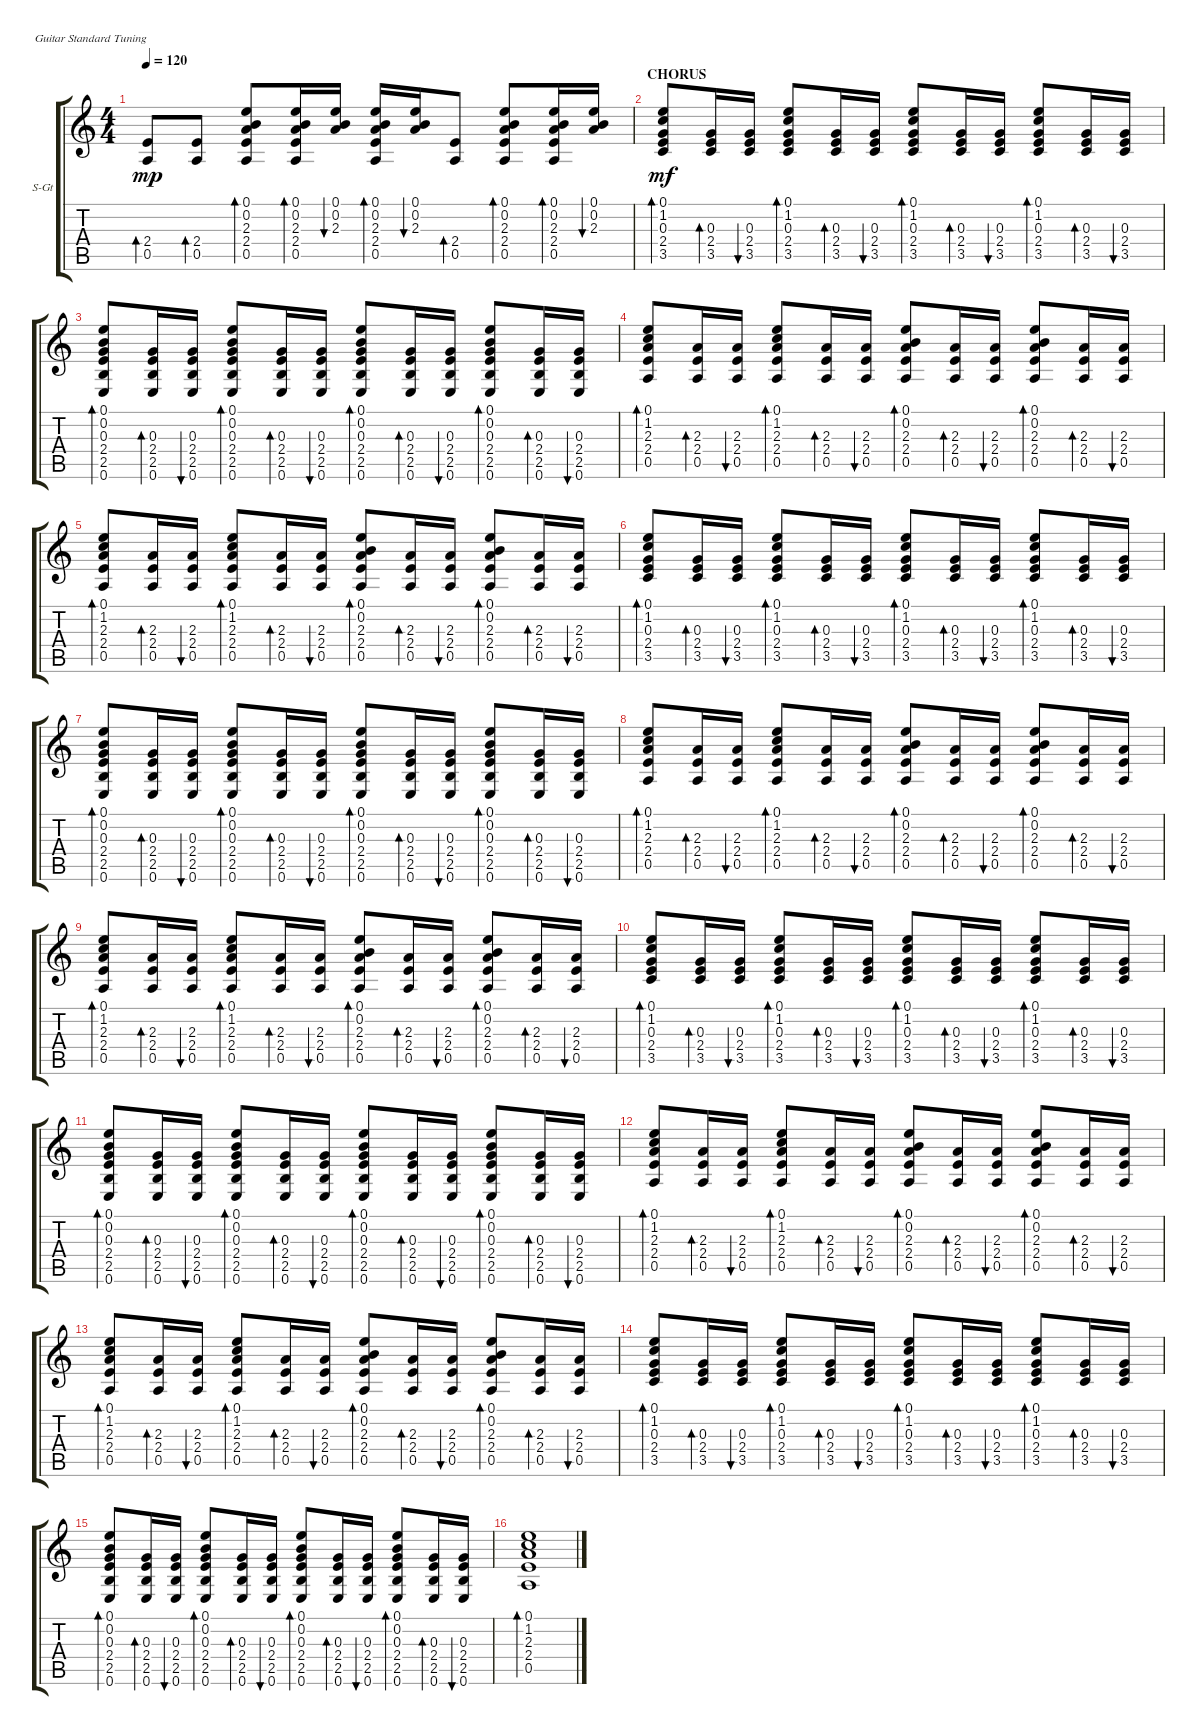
\defaultSystemsLayout 4
\bracketExtendMode groupsimilarinstruments
\firstSystemTrackNameOrientation horizontal
\otherSystemsTrackNameOrientation horizontal
\track ("Steel Guitar" "S-Gt") {instrument acousticguitarsteel}
\staff {score tabs}
\tuning (E4 B3 G3 D3 A2 E2)
\ts (4 4)
\tempo 120
\clef g2
\ks c
(0.5 2.4).8{bd 30 dy mp} (0.5 2.4).8{bd 30} (0.5 2.4 2.3 0.2 0.1).8{bd 30} (0.5 2.4 2.3 0.2 0.1).16{bd 30} (2.3 0.2 0.1).16{bu 30} (0.5 2.4 2.3 0.2 0.1).16{bd 30} (2.3 0.2 0.1).16{bu 30} (0.5 2.4).8{bd 30} (0.5 2.4 2.3 0.2 0.1).8{bd 30} (0.5 2.4 2.3 0.2 0.1).16{bd 30} (2.3 0.2 0.1).16{bu 30} |
\section ("" "CHORUS")
(3.5 2.4 0.3 1.2 0.1).8{bd 30 dy mf} (3.5 2.4 0.3).16{bd 30} (3.5 2.4 0.3).16{bu 30} (3.5 2.4 0.3 1.2 0.1).8{bd 30} (3.5 2.4 0.3).16{bd 30} (3.5 2.4 0.3).16{bu 30} (3.5 2.4 0.3 1.2 0.1).8{bd 30} (3.5 2.4 0.3).16{bd 30} (3.5 2.4 0.3).16{bu 30} (3.5 2.4 0.3 1.2 0.1).8{bd 30} (3.5 2.4 0.3).16{bd 30} (3.5 2.4 0.3).16{bu 30} |
(2.5 2.4 0.3 0.2 0.1 0.6).8{bd 30} (2.5 2.4 0.3 0.6).16{bd 30} (2.5 2.4 0.3 0.6).16{bu 30} (2.5 2.4 0.3 0.2 0.1 0.6).8{bd 30} (2.5 2.4 0.3 0.6).16{bd 30} (2.5 2.4 0.3 0.6).16{bu 30} (2.5 2.4 0.3 0.2 0.1 0.6).8{bd 30} (2.5 2.4 0.3 0.6).16{bd 30} (2.5 2.4 0.3 0.6).16{bu 30} (2.5 2.4 0.3 0.2 0.1 0.6).8{bd 30} (2.5 2.4 0.3 0.6).16{bd 30} (2.5 2.4 0.3 0.6).16{bu 30} |
(0.5 2.4 2.3 1.2 0.1).8{bd 30} (0.5 2.4 2.3).16{bd 30} (0.5 2.4 2.3).16{bu 30} (0.5 2.4 2.3 1.2 0.1).8{bd 30} (0.5 2.4 2.3).16{bd 30} (0.5 2.4 2.3).16{bu 30} (0.5 2.4 2.3 0.2 0.1).8{bd 30} (0.5 2.4 2.3).16{bd 30} (0.5 2.4 2.3).16{bu 30} (0.5 2.4 2.3 0.2 0.1).8{bd 30} (0.5 2.4 2.3).16{bd 30} (0.5 2.4 2.3).16{bu 30} |
(0.5 2.4 2.3 1.2 0.1).8{bd 30} (0.5 2.4 2.3).16{bd 30} (0.5 2.4 2.3).16{bu 30} (0.5 2.4 2.3 1.2 0.1).8{bd 30} (0.5 2.4 2.3).16{bd 30} (0.5 2.4 2.3).16{bu 30} (0.5 2.4 2.3 0.2 0.1).8{bd 30} (0.5 2.4 2.3).16{bd 30} (0.5 2.4 2.3).16{bu 30} (0.5 2.4 2.3 0.2 0.1).8{bd 30} (0.5 2.4 2.3).16{bd 30} (0.5 2.4 2.3).16{bu 30} |
(3.5 2.4 0.3 1.2 0.1).8{bd 30} (3.5 2.4 0.3).16{bd 30} (3.5 2.4 0.3).16{bu 30} (3.5 2.4 0.3 1.2 0.1).8{bd 30} (3.5 2.4 0.3).16{bd 30} (3.5 2.4 0.3).16{bu 30} (3.5 2.4 0.3 1.2 0.1).8{bd 30} (3.5 2.4 0.3).16{bd 30} (3.5 2.4 0.3).16{bu 30} (3.5 2.4 0.3 1.2 0.1).8{bd 30} (3.5 2.4 0.3).16{bd 30} (3.5 2.4 0.3).16{bu 30} |
(2.5 2.4 0.3 0.2 0.1 0.6).8{bd 30} (2.5 2.4 0.3 0.6).16{bd 30} (2.5 2.4 0.3 0.6).16{bu 30} (2.5 2.4 0.3 0.2 0.1 0.6).8{bd 30} (2.5 2.4 0.3 0.6).16{bd 30} (2.5 2.4 0.3 0.6).16{bu 30} (2.5 2.4 0.3 0.2 0.1 0.6).8{bd 30} (2.5 2.4 0.3 0.6).16{bd 30} (2.5 2.4 0.3 0.6).16{bu 30} (2.5 2.4 0.3 0.2 0.1 0.6).8{bd 30} (2.5 2.4 0.3 0.6).16{bd 30} (2.5 2.4 0.3 0.6).16{bu 30} |
(0.5 2.4 2.3 1.2 0.1).8{bd 30} (0.5 2.4 2.3).16{bd 30} (0.5 2.4 2.3).16{bu 30} (0.5 2.4 2.3 1.2 0.1).8{bd 30} (0.5 2.4 2.3).16{bd 30} (0.5 2.4 2.3).16{bu 30} (0.5 2.4 2.3 0.2 0.1).8{bd 30} (0.5 2.4 2.3).16{bd 30} (0.5 2.4 2.3).16{bu 30} (0.5 2.4 2.3 0.2 0.1).8{bd 30} (0.5 2.4 2.3).16{bd 30} (0.5 2.4 2.3).16{bu 30} |
(0.5 2.4 2.3 1.2 0.1).8{bd 30} (0.5 2.4 2.3).16{bd 30} (0.5 2.4 2.3).16{bu 30} (0.5 2.4 2.3 1.2 0.1).8{bd 30} (0.5 2.4 2.3).16{bd 30} (0.5 2.4 2.3).16{bu 30} (0.5 2.4 2.3 0.2 0.1).8{bd 30} (0.5 2.4 2.3).16{bd 30} (0.5 2.4 2.3).16{bu 30} (0.5 2.4 2.3 0.2 0.1).8{bd 30} (0.5 2.4 2.3).16{bd 30} (0.5 2.4 2.3).16{bu 30} |
(3.5 2.4 0.3 1.2 0.1).8{bd 30} (3.5 2.4 0.3).16{bd 30} (3.5 2.4 0.3).16{bu 30} (3.5 2.4 0.3 1.2 0.1).8{bd 30} (3.5 2.4 0.3).16{bd 30} (3.5 2.4 0.3).16{bu 30} (3.5 2.4 0.3 1.2 0.1).8{bd 30} (3.5 2.4 0.3).16{bd 30} (3.5 2.4 0.3).16{bu 30} (3.5 2.4 0.3 1.2 0.1).8{bd 30} (3.5 2.4 0.3).16{bd 30} (3.5 2.4 0.3).16{bu 30} |
(2.5 2.4 0.3 0.2 0.1 0.6).8{bd 30} (2.5 2.4 0.3 0.6).16{bd 30} (2.5 2.4 0.3 0.6).16{bu 30} (2.5 2.4 0.3 0.2 0.1 0.6).8{bd 30} (2.5 2.4 0.3 0.6).16{bd 30} (2.5 2.4 0.3 0.6).16{bu 30} (2.5 2.4 0.3 0.2 0.1 0.6).8{bd 30} (2.5 2.4 0.3 0.6).16{bd 30} (2.5 2.4 0.3 0.6).16{bu 30} (2.5 2.4 0.3 0.2 0.1 0.6).8{bd 30} (2.5 2.4 0.3 0.6).16{bd 30} (2.5 2.4 0.3 0.6).16{bu 30} |
(0.5 2.4 2.3 1.2 0.1).8{bd 30} (0.5 2.4 2.3).16{bd 30} (0.5 2.4 2.3).16{bu 30} (0.5 2.4 2.3 1.2 0.1).8{bd 30} (0.5 2.4 2.3).16{bd 30} (0.5 2.4 2.3).16{bu 30} (0.5 2.4 2.3 0.2 0.1).8{bd 30} (0.5 2.4 2.3).16{bd 30} (0.5 2.4 2.3).16{bu 30} (0.5 2.4 2.3 0.2 0.1).8{bd 30} (0.5 2.4 2.3).16{bd 30} (0.5 2.4 2.3).16{bu 30} |
(0.5 2.4 2.3 1.2 0.1).8{bd 30} (0.5 2.4 2.3).16{bd 30} (0.5 2.4 2.3).16{bu 30} (0.5 2.4 2.3 1.2 0.1).8{bd 30} (0.5 2.4 2.3).16{bd 30} (0.5 2.4 2.3).16{bu 30} (0.5 2.4 2.3 0.2 0.1).8{bd 30} (0.5 2.4 2.3).16{bd 30} (0.5 2.4 2.3).16{bu 30} (0.5 2.4 2.3 0.2 0.1).8{bd 30} (0.5 2.4 2.3).16{bd 30} (0.5 2.4 2.3).16{bu 30} |
(3.5 2.4 0.3 1.2 0.1).8{bd 30} (3.5 2.4 0.3).16{bd 30} (3.5 2.4 0.3).16{bu 30} (3.5 2.4 0.3 1.2 0.1).8{bd 30} (3.5 2.4 0.3).16{bd 30} (3.5 2.4 0.3).16{bu 30} (3.5 2.4 0.3 1.2 0.1).8{bd 30} (3.5 2.4 0.3).16{bd 30} (3.5 2.4 0.3).16{bu 30} (3.5 2.4 0.3 1.2 0.1).8{bd 30} (3.5 2.4 0.3).16{bd 30} (3.5 2.4 0.3).16{bu 30} |
(2.5 2.4 0.3 0.2 0.1 0.6).8{bd 30} (2.5 2.4 0.3 0.6).16{bd 30} (2.5 2.4 0.3 0.6).16{bu 30} (2.5 2.4 0.3 0.2 0.1 0.6).8{bd 30} (2.5 2.4 0.3 0.6).16{bd 30} (2.5 2.4 0.3 0.6).16{bu 30} (2.5 2.4 0.3 0.2 0.1 0.6).8{bd 30} (2.5 2.4 0.3 0.6).16{bd 30} (2.5 2.4 0.3 0.6).16{bu 30} (2.5 2.4 0.3 0.2 0.1 0.6).8{bd 30} (2.5 2.4 0.3 0.6).16{bd 30} (2.5 2.4 0.3 0.6).16{bu 30} |
(0.5 2.4 2.3 1.2 0.1).1{bd 30}
